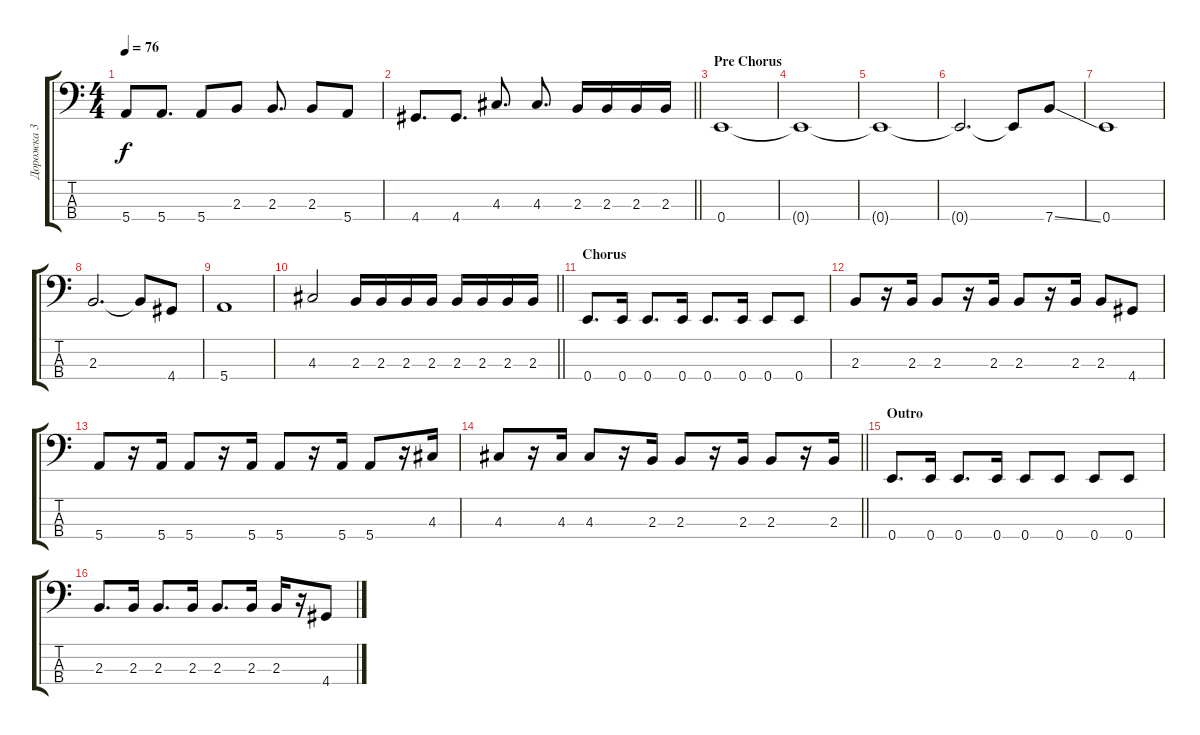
\track ("Дорожка 3" "Дорожка 3") {instrument electricbassfinger}
\staff {score tabs}
\tuning (G2 D2 A1 E1) {hide}
\ts (4 4)
\tempo 76
\clef f4
\ks c
5.4.8{dy f} 5.4.8{d} 5.4.8 2.3.8 2.3.8{d} 2.3.8 5.4.8 |
\barLineRight lightlight
4.4.8{d} 4.4.8{d} 4.3.8{d} 4.3.8{d} 2.3.16 2.3.16 2.3.16 2.3.16 |
\section ("" "Pre Chorus")
0.4.1 |
0.4{t}.1 |
0.4{t}.1 |
0.4{t}.2{d} 0.4{t}.8 7.4{ss}.8 |
0.4.1 |
2.3.2{d} 2.3{t}.8 4.4.8 |
5.4.1 |
\barLineRight lightlight
4.3.2 2.3.16 2.3.16 2.3.16 2.3.16 2.3.16 2.3.16 2.3.16 2.3.16 |
\section ("" "Сhorus")
0.4.8{d} 0.4.16 0.4.8{d} 0.4.16 0.4.8{d} 0.4.16 0.4.8 0.4.8 |
2.3.8 r.16 2.3.16 2.3.8 r.16 2.3.16 2.3.8 r.16 2.3.16 2.3.8 4.4.8 |
5.4.8 r.16 5.4.16 5.4.8 r.16 5.4.16 5.4.8 r.16 5.4.16 5.4.8 r.16 4.3.16 |
\barLineRight lightlight
4.3.8 r.16 4.3.16 4.3.8 r.16 2.3.16 2.3.8 r.16 2.3.16 2.3.8 r.16 2.3.16 |
\section ("" "Outro")
0.4.8{d} 0.4.16 0.4.8{d} 0.4.16 0.4.8 0.4.8 0.4.8 0.4.8 |
2.3.8{d} 2.3.16 2.3.8{d} 2.3.16 2.3.8{d} 2.3.16 2.3.16 r.16 4.4.8
